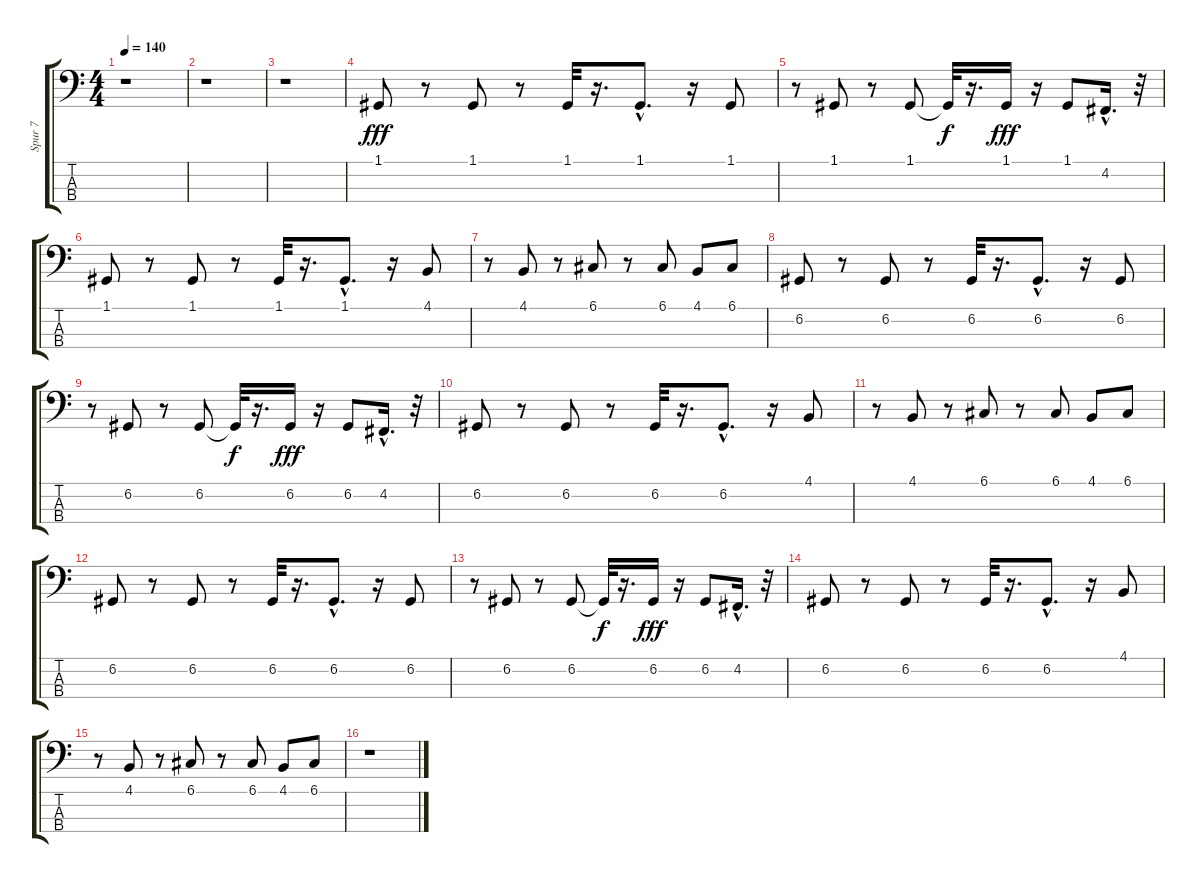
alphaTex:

\track ("Spur 7" "Spur 7") {instrument lead1square}
\staff {score tabs}
\tuning (G2 D2 A1 E1) {hide}
\ts (4 4)
\tempo 140
\clef f4
\ks c
r.1{dy fff instrument lead1square} |
r.1 |
r.1 |
1.1.8 r.8 1.1.8 r.8 1.1.32 r.16{d} 1.1{hac}.8{d} r.16 1.1.8 |
r.8 1.1.8 r.8 1.1.8 1.1{t}.32{dy f} r.16{d} 1.1.16{dy fff} r.16 1.1.8 4.2{hac}.16{d} r.32 |
1.1.8 r.8 1.1.8 r.8 1.1.32 r.16{d} 1.1{hac}.8{d} r.16 4.1.8 |
r.8 4.1.8 r.8 6.1.8 r.8 6.1.8 4.1.8 6.1.8 |
6.2.8 r.8 6.2.8 r.8 6.2.32 r.16{d} 6.2{hac}.8{d} r.16 6.2.8 |
r.8 6.2.8 r.8 6.2.8 6.2{t}.32{dy f} r.16{d} 6.2.16{dy fff} r.16 6.2.8 4.2{hac}.16{d} r.32 |
6.2.8 r.8 6.2.8 r.8 6.2.32 r.16{d} 6.2{hac}.8{d} r.16 4.1.8 |
r.8 4.1.8 r.8 6.1.8 r.8 6.1.8 4.1.8 6.1.8 |
6.2.8 r.8 6.2.8 r.8 6.2.32 r.16{d} 6.2{hac}.8{d} r.16 6.2.8 |
r.8 6.2.8 r.8 6.2.8 6.2{t}.32{dy f} r.16{d} 6.2.16{dy fff} r.16 6.2.8 4.2{hac}.16{d} r.32 |
6.2.8 r.8 6.2.8 r.8 6.2.32 r.16{d} 6.2{hac}.8{d} r.16 4.1.8 |
r.8 4.1.8 r.8 6.1.8 r.8 6.1.8 4.1.8 6.1.8 |
r.1
